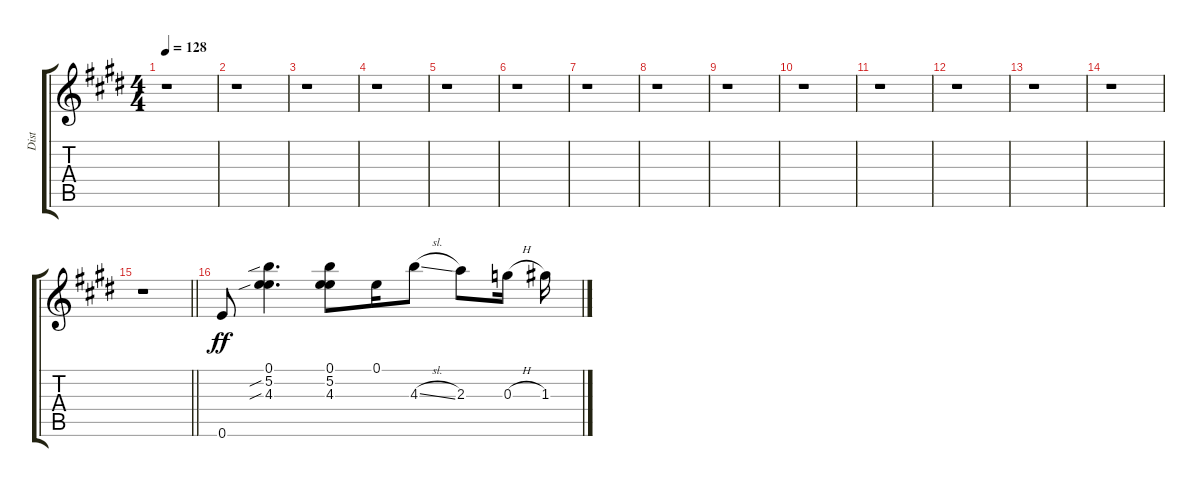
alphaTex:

\track ("Dist" "Dist") {instrument distortionguitar}
\staff {score tabs}
\tuning (E4 B3 G4 D4 A3 E3) {hide}
\ts (4 4)
\tempo 128
\clef g2
\ks c#minor
r.1{dy ff} |
r.1 |
\ks e
r.1 |
\ks c#minor
r.1 |
r.1 |
\ks e
r.1 |
\ks c#minor
r.1 |
r.1 |
\ks e
r.1 |
\ks c#minor
r.1 |
r.1 |
\ks e
r.1 |
\ks c#minor
r.1 |
r.1 |
\barLineRight lightlight
r.1 |
\ks e
0.6.8 (0.1 5.2{sib} 4.3{sib}).4{d} (0.1 5.2 4.3).8 0.1.16 4.3{sl}.8 2.3.8 0.3{h}.16 1.3.16
